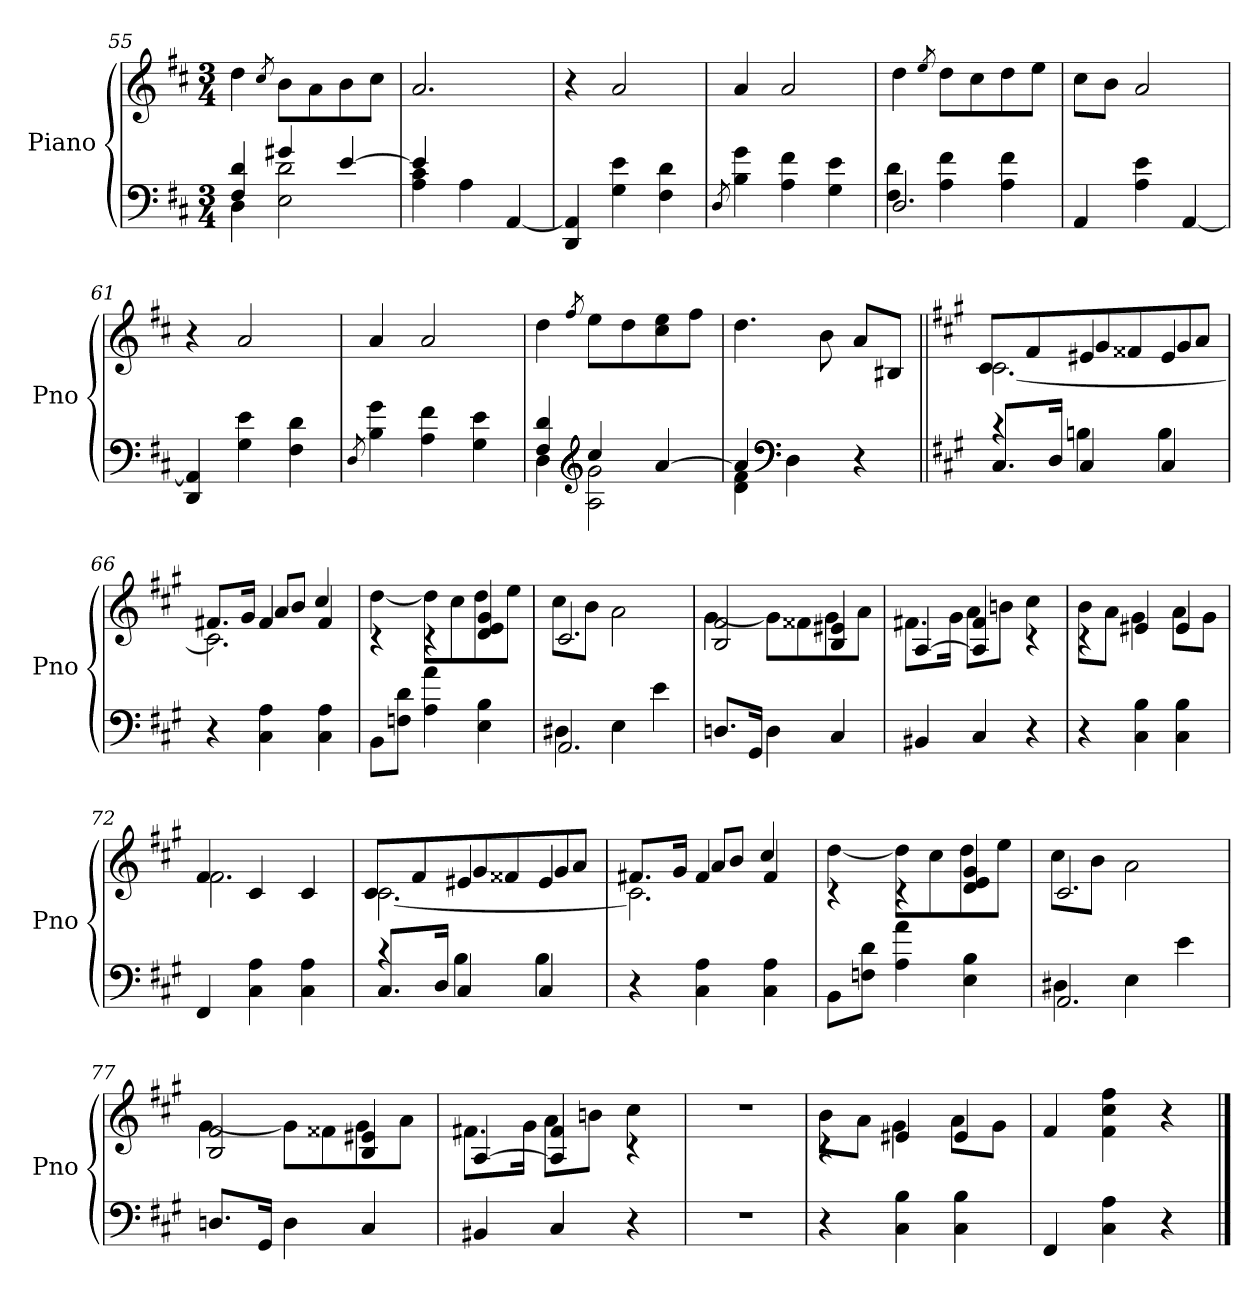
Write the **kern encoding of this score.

**kern	**kern
*part1	*part1
*staff2	*staff1
*I"Piano	*
*I'Pno	*
*clefF4	*clefG2
*k[f#c#]	*k[f#c#]
*M3/4	*M3/4
=55	=55
*^	*
4F# 4d	4D	4dd
.	.	8qcc#
4g#X	2E 2d	8bL
.	.	8a
[4e	.	8b
.	.	8cc#J
=56	=56	=56
4e]	4A 4c#	2.a
4ryy	4A	.
4ryy	[4AA	.
*v	*v	*
=57	=57
4DD 4AA]	4r
4G 4e	2a
4F# 4d	.
=58	=58
8qD	.
4B 4g	4a
4A 4f#	2a
4G 4e	.
=59	=59
*^	*
2.D	4F# 4d	4dd
.	.	8qee
.	4A 4f#	8ddL
.	.	8cc#
.	4A 4f#	8dd
.	.	8eeJ
*v	*v	*
=60	=60
4AA	8cc#L
.	8bJ
4A 4e	2a
[4AA	.
=61	=61
4DD 4AA]	4r
4G 4e	2a
4F# 4d	.
=62	=62
8qD	.
4B 4g	4a
4A 4f#	2a
4G 4e	.
=63	=63
*^	*
4F# 4d	4D	4dd
*clefG2	*	*
.	.	8qff#
4cc#	2A 2g	8eeL
.	.	8dd
[4a	.	8cc# 8ee
.	.	8ff#J
=64	=64	=64
4a]	4d 4f#	4.dd
*clefF4	*	*
4ryy	4D	.
.	.	8b
4ryy	4r	8aL
.	.	8B#XJ
=65||	=65||	=65||
*k[f#c#g#]	*	*k[f#c#g#]
*	*	*^
*	*	*	*^
8.C#L	4rc	4ryy	[2.c#	8c#L
.	.	.	.	8f#
16DJk	.	.	.	.
4C#	4Bn	4e#X	.	8g#
.	.	.	.	8f##X
4C#	4B	4e#	.	8g#
.	.	.	.	8aJ
*v	*v	*	*	*
=66	=66	=66	=66
4r	4ryy	2.c#]	8.f#XL
.	.	.	16g#Jk
4C# 4A	4f#	.	8aL
.	.	.	8bJ
4C# 4A	4f#	.	4cc#
*	*	*v	*v
=67	=67	=67
8BBL	4rc	[4dd
8Fn 8dJ	.	.
4A 4a	4rc	8ddL]
.	.	8cc#
4E 4B	4d 4e 4g#	8dd
.	.	8eeJ
=68	=68	=68
*^	*	*
2.AA	4D#X	2.c#	8cc#L
.	.	.	8bJ
.	4E	.	2a
.	4e	.	.
*v	*v	*	*
=69	=69	=69
8.DnL	2B 2f#	[4g#
16GG#Jk	.	.
4D	.	8g#L]
.	.	8f##X
4C#	4B 4e#X	8g#
.	.	8aJ
=70	=70	=70
4BB#X	[4A	8.f#XL
.	.	16g#Jk
4C#	4A] 4f#	8aL
.	.	8bnJ
4r	4rc	4cc#
=71	=71	=71
4r	4rc	8bL
.	.	8aJ
4C# 4B	4e#X	4g#
4C# 4B	4e#	8aL
.	.	8g#J
=72	=72	=72
4FF#	4f#	2.f#
4C# 4A	4c#	.
4C# 4A	4c#	.
=73	=73	=73
*^	*	*^
8.C#L	4rc	4ryy	[2.c#	8c#L
.	.	.	.	8f#
16DJk	.	.	.	.
4C#	4B	4e#X	.	8g#
.	.	.	.	8f##X
4C#	4B	4e#	.	8g#
.	.	.	.	8aJ
*v	*v	*	*	*
=74	=74	=74	=74
4r	4ryy	2.c#]	8.f#XL
.	.	.	16g#Jk
4C# 4A	4f#	.	8aL
.	.	.	8bJ
4C# 4A	4f#	.	4cc#
*	*	*v	*v
=75	=75	=75
8BBL	4rc	[4dd
8Fn 8dJ	.	.
4A 4a	4rc	8ddL]
.	.	8cc#
4E 4B	4d 4e 4g#	8dd
.	.	8eeJ
=76	=76	=76
*^	*	*
2.AA	4D#X	2.c#	8cc#L
.	.	.	8bJ
.	4E	.	2a
.	4e	.	.
*v	*v	*	*
=77	=77	=77
8.DnL	2B 2f#	[4g#
16GG#Jk	.	.
4D	.	8g#L]
.	.	8f##X
4C#	4B 4e#X	8g#
.	.	8aJ
=78	=78	=78
4BB#X	[4A	8.f#XL
.	.	16g#Jk
4C#	4A] 4f#	8aL
.	.	8bnJ
4r	4rc	4cc#
*	*v	*v
=79	=79
2.r	2.r
=80	=80
*	*^
4r	4rc	8bL
.	.	8aJ
4C# 4B	4e#X	4g#
4C# 4B	4e#	8aL
.	.	8g#J
*	*v	*v
=81	=81
4FF#	4f#
4C# 4A	4f# 4cc# 4ff#
4r	4r
==	==
*-	*-
